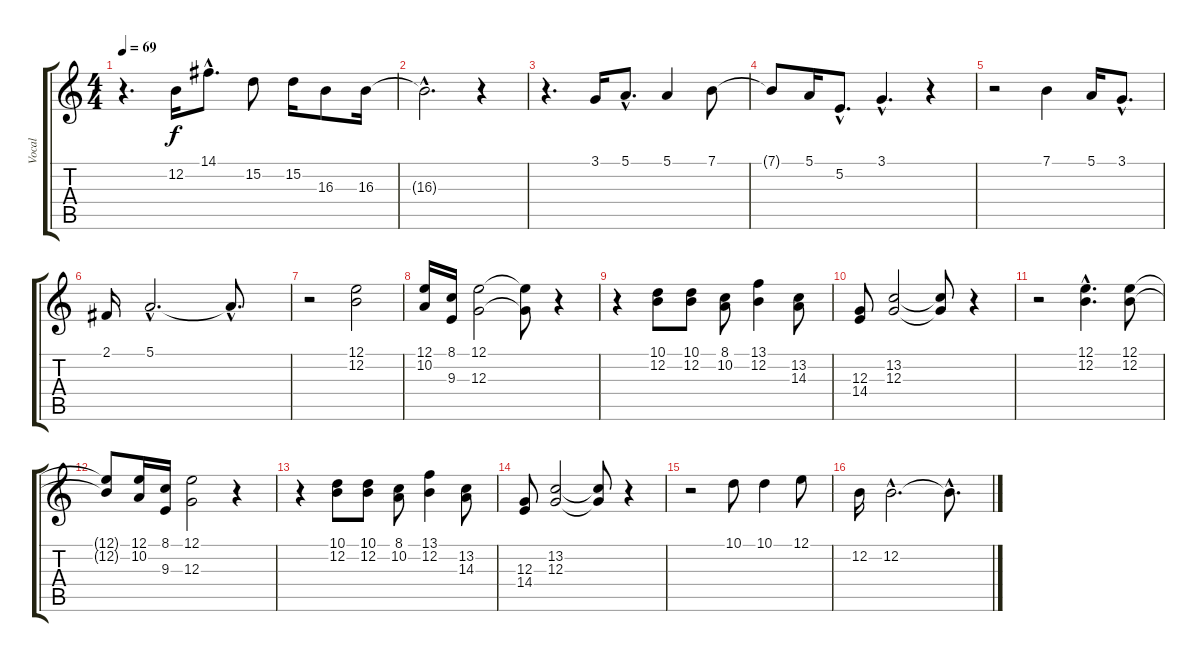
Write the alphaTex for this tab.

\track ("Vocal" "Vocal") {instrument acousticgrandpiano}
\staff {score tabs}
\tuning (E4 B3 G3 D3 A2 E2) {hide}
\ts (4 4)
\tempo 69
\clef g2
\ks c
r.4{d dy f} 12.2.16 14.1{hac}.8{d} 15.2.8 15.2.16 16.3.8 16.3.16 |
16.3{hac t}.2{d} r.4 |
r.4{d} 3.1.16 5.1{hac}.8{d} 5.1.4 7.1.8 |
7.1{t}.8 5.1.16 5.2{hac}.8{d} 3.1{hac}.4{d} r.4 |
r.2 7.1.4 5.1.16 3.1{hac}.8{d} |
2.1.16 5.1{hac}.2{d} 5.1{hac t}.8{d} |
r.2 (12.1 12.2).2 |
(12.1 10.2).16 (8.1 9.3).16 (12.1 12.3).2 (12.1{t} 12.3{t}).8 r.4 |
r.4 (10.1 12.2).8 (10.1 12.2).8 (8.1 10.2).8 (13.1 12.2).4 (13.2 14.3).8 |
(12.3 14.4).8 (13.2 12.3).2 (13.2{t} 12.3{t}).8 r.4 |
r.2 (12.1{hac} 12.2{hac}).4{d} (12.1 12.2).8 |
(12.1{t} 12.2{t}).8 (12.1 10.2).16 (8.1 9.3).16 (12.1 12.3).2 r.4 |
r.4 (10.1 12.2).8 (10.1 12.2).8 (8.1 10.2).8 (13.1 12.2).4 (13.2 14.3).8 |
(12.3 14.4).8 (13.2 12.3).2 (13.2{t} 12.3{t}).8 r.4 |
r.2 10.1.8 10.1.4 12.1.8 |
12.2.16 12.2{hac}.2{d} 12.2{hac t}.8{d}
